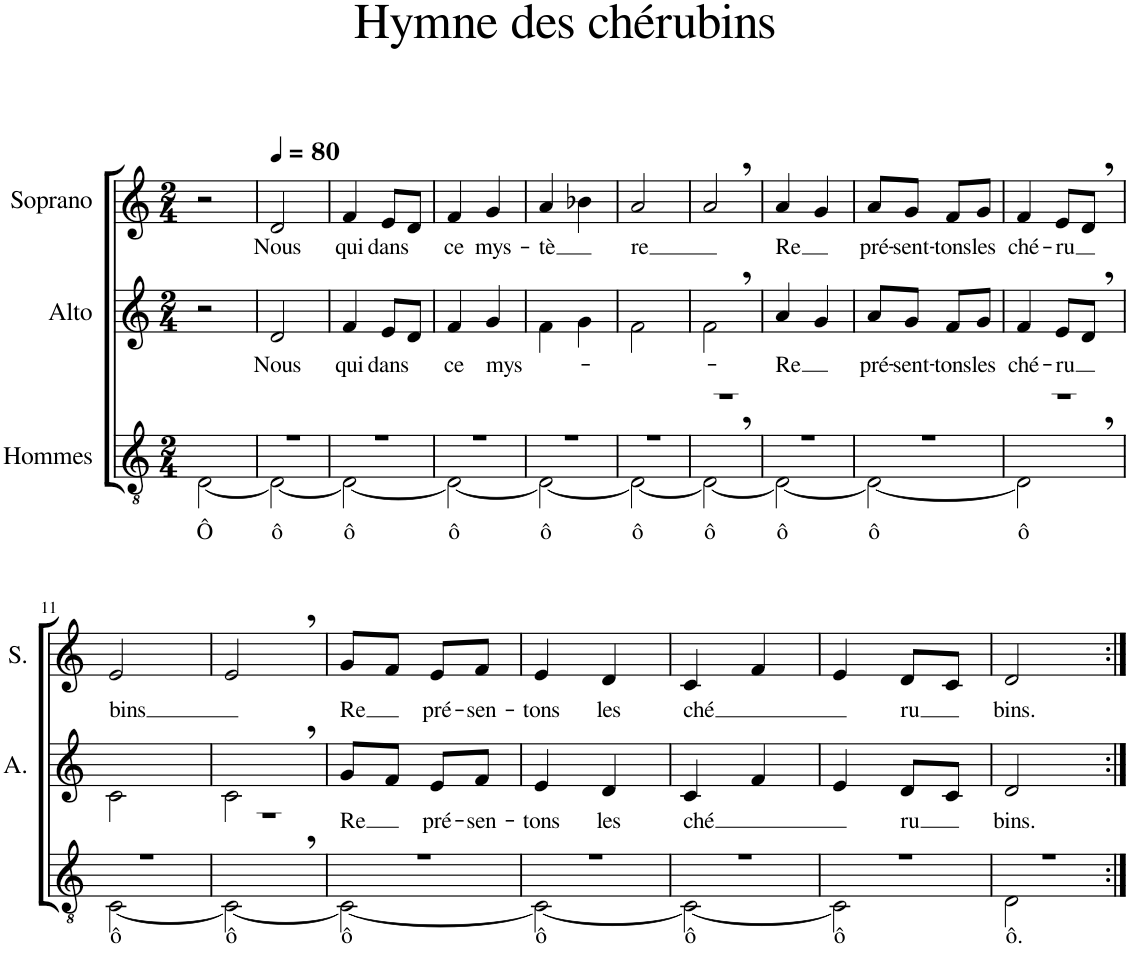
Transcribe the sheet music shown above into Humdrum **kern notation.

**kern	**text	**kern	**text	**kern	**text
*part3	*part3	*part2	*part2	*part1	*part1
*staff3	*staff3	*staff2	*staff2	*staff1	*staff1
*I"Hommes	*	*I"Alto	*	*I"Soprano	*
*	*	*I'A.	*	*I'S.	*
*clefGv2	*	*clefG2	*	*clefG2	*
*k[]	*	*k[]	*	*k[]	*
*M2/4	*	*M2/4	*	*M2/4	*
=1	=1	=1	=1	=1	=1
*^	*	*	*	*	*
!	!	!LO:LY:b	!	!	!	!
2ryy	[2D\	Ô	2r	.	2r	.
=2	=2	=2	=2	=2	=2	=2
*	*	*	*	*	*MM80	*
!	!	!LO:LY:b	!	!LO:LY:b	!	!LO:LY:b
2r	2D\_	ô	2d/	Nous	2d/	Nous
=3	=3	=3	=3	=3	=3	=3
!	!	!LO:LY:b	!	!LO:LY:b	!	!LO:LY:b
2r	2D\_	ô	4f/	qui	4f/	qui
!	!	!	!	!LO:LY:b	!	!LO:LY:b
.	.	.	8e/L	dans	8e/L	dans
.	.	.	8d/J	.	8d/J	.
=4	=4	=4	=4	=4	=4	=4
!	!	!LO:LY:b	!	!LO:LY:b	!	!LO:LY:b
2r	2D\_	ô	4f/	ce	4f/	ce
!	!	!	!	!LO:LY:b	!	!LO:LY:b
.	.	.	4g/	mys-	4g/	mys-
=5	=5	=5	=5	=5	=5	=5
!	!	!LO:LY:b	!	!	!	!LO:LY:b
*	*	*	*^	*	*	*
2r	2D\_	ô	4ryy	4f\	.	4a/	-tè
.	.	.	4ryy	4g\	.	4b-X\	.
=6	=6	=6	=6	=6	=6	=6	=6
!	!	!LO:LY:b	!	!	!	!	!LO:LY:b
2r	2D\_	ô	2ryy	2f\	.	2a/	re
=7	=7	=7	=7	=7	=7	=7	=7
!	!	!LO:LY:b	!	!	!	!	!
2r	2D\_	ô	2ryy	2f\	.	2a,/	.
=8	=8	=8	=8	=8	=8	=8	=8
!	!	!LO:LY:b	!	!	!LO:LY:b	!	!LO:LY:b
*	*	*	*v	*v	*	*	*
2r	2D\_	ô	4a/	Re	4a/	Re
.	.	.	4g/	.	4g/	.
=9	=9	=9	=9	=9	=9	=9
!	!	!LO:LY:b	!	!LO:LY:b	!	!LO:LY:b
2r	2D\_	ô	8a/L	pré-	8a/L	pré-
!	!	!	!	!LO:LY:b	!	!LO:LY:b
.	.	.	8g/J	-sent-	8g/J	-sent-
!	!	!	!	!LO:LY:b	!	!LO:LY:b
.	.	.	8f/L	-tons	8f/L	-tons
!	!	!	!	!LO:LY:b	!	!LO:LY:b
.	.	.	8g/J	les	8g/J	les
=10	=10	=10	=10	=10	=10	=10
!	!	!LO:LY:b	!	!LO:LY:b	!	!LO:LY:b
2r	2D\]	ô	4f/	ché-	4f/	ché-
!	!	!	!	!LO:LY:b	!	!LO:LY:b
.	.	.	8e/L	-ru	8e/L	-ru
.	.	.	8d,/J	.	8d,/J	.
!!LO:LB:g=z
=11	=11	=11	=11	=11	=11	=11
!	!	!LO:LY:b	!	!	!	!LO:LY:b
*	*	*	*^	*	*	*
2r	[2C\	ô	2ryy	2c\	.	2e/	bins
=12	=12	=12	=12	=12	=12	=12	=12
!	!	!LO:LY:b	!	!	!	!	!
2r	2C\_	ô	2ryy	2c\	.	2e,/	.
=13	=13	=13	=13	=13	=13	=13	=13
!	!	!LO:LY:b	!	!	!LO:LY:b	!	!LO:LY:b
*	*	*	*v	*v	*	*	*
2r	2C\_	ô	8g/L	Re	8g/L	Re
.	.	.	8f/J	.	8f/J	.
!	!	!	!	!LO:LY:b	!	!LO:LY:b
.	.	.	8e/L	pré-	8e/L	pré-
!	!	!	!	!LO:LY:b	!	!LO:LY:b
.	.	.	8f/J	-sen-	8f/J	-sen-
=14	=14	=14	=14	=14	=14	=14
!	!	!LO:LY:b	!	!LO:LY:b	!	!LO:LY:b
2r	2C\_	ô	4e/	-tons	4e/	-tons
!	!	!	!	!LO:LY:b	!	!LO:LY:b
.	.	.	4d/	les	4d/	les
=15	=15	=15	=15	=15	=15	=15
!	!	!LO:LY:b	!	!LO:LY:b	!	!LO:LY:b
2r	2C\_	ô	4c/	ché	4c/	ché
.	.	.	4f/	.	4f/	.
=16	=16	=16	=16	=16	=16	=16
!	!	!LO:LY:b	!	!	!	!
2r	2C\]	ô	4e/	.	4e/	.
!	!	!	!	!LO:LY:b	!	!LO:LY:b
.	.	.	8d/L	ru	8d/L	ru
.	.	.	8c/J	.	8c/J	.
=17	=17	=17	=17	=17	=17	=17
!	!	!LO:LY:b	!	!LO:LY:b	!	!LO:LY:b
2r	2D\	ô.	2d/	bins.	2d/	bins.
*v	*v	*	*	*	*	*
=:|!	=:|!	=:|!	=:|!	=:|!	=:|!
*-	*-	*-	*-	*-	*-
